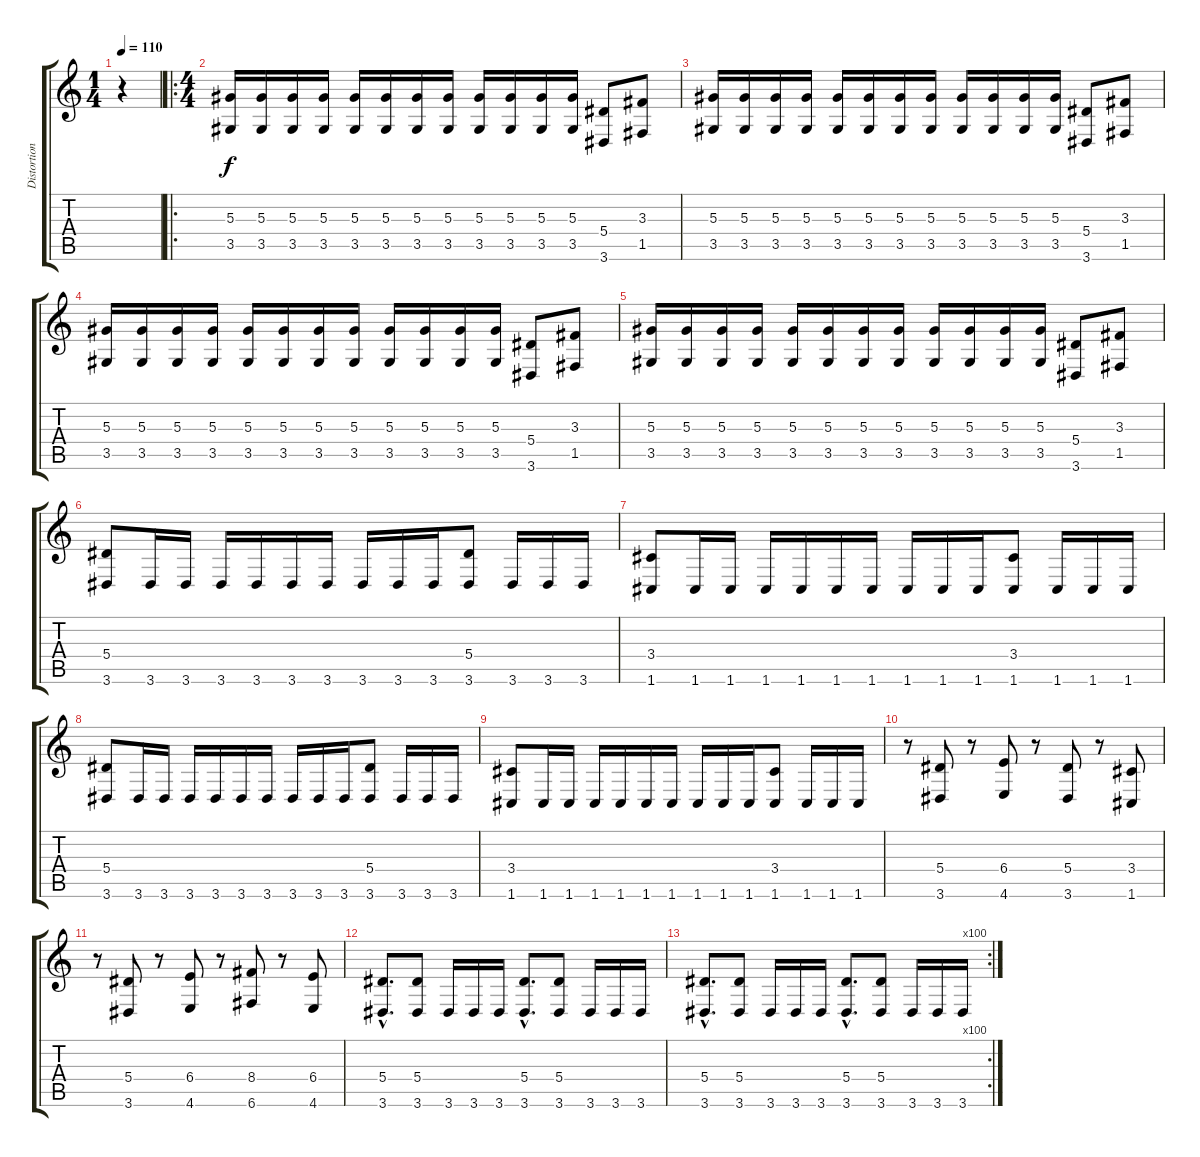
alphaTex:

\track ("Distortion Guitar (Rhythm)" "Distortion") {instrument distortionguitar}
\staff {score tabs}
\tuning (C4 G3 Eb3 Bb2 F2 C2) {hide}
\ts (1 4)
\tempo 110
\clef g2
\ks c
r.4{dy f instrument distortionguitar} |
\ro
\ts (4 4)
(5.3 3.5).16 (5.3 3.5).16 (5.3 3.5).16 (5.3 3.5).16 (5.3 3.5).16 (5.3 3.5).16 (5.3 3.5).16 (5.3 3.5).16 (5.3 3.5).16 (5.3 3.5).16 (5.3 3.5).16 (5.3 3.5).16 (5.4 3.6).8 (3.3 1.5).8 |
(5.3 3.5).16 (5.3 3.5).16 (5.3 3.5).16 (5.3 3.5).16 (5.3 3.5).16 (5.3 3.5).16 (5.3 3.5).16 (5.3 3.5).16 (5.3 3.5).16 (5.3 3.5).16 (5.3 3.5).16 (5.3 3.5).16 (5.4 3.6).8 (3.3 1.5).8 |
(5.3 3.5).16 (5.3 3.5).16 (5.3 3.5).16 (5.3 3.5).16 (5.3 3.5).16 (5.3 3.5).16 (5.3 3.5).16 (5.3 3.5).16 (5.3 3.5).16 (5.3 3.5).16 (5.3 3.5).16 (5.3 3.5).16 (5.4 3.6).8 (3.3 1.5).8 |
(5.3 3.5).16 (5.3 3.5).16 (5.3 3.5).16 (5.3 3.5).16 (5.3 3.5).16 (5.3 3.5).16 (5.3 3.5).16 (5.3 3.5).16 (5.3 3.5).16 (5.3 3.5).16 (5.3 3.5).16 (5.3 3.5).16 (5.4 3.6).8 (3.3 1.5).8 |
(5.4 3.6).8 3.6.16 3.6.16 3.6.16 3.6.16 3.6.16 3.6.16 3.6.16 3.6.16 3.6.16 (5.4 3.6).8 3.6.16 3.6.16 3.6.16 |
(3.4 1.6).8 1.6.16 1.6.16 1.6.16 1.6.16 1.6.16 1.6.16 1.6.16 1.6.16 1.6.16 (3.4 1.6).8 1.6.16 1.6.16 1.6.16 |
(5.4 3.6).8 3.6.16 3.6.16 3.6.16 3.6.16 3.6.16 3.6.16 3.6.16 3.6.16 3.6.16 (5.4 3.6).8 3.6.16 3.6.16 3.6.16 |
(3.4 1.6).8 1.6.16 1.6.16 1.6.16 1.6.16 1.6.16 1.6.16 1.6.16 1.6.16 1.6.16 (3.4 1.6).8 1.6.16 1.6.16 1.6.16 |
r.8 (5.4 3.6).8 r.8 (6.4 4.6).8 r.8 (5.4 3.6).8 r.8 (3.4 1.6).8 |
r.8 (5.4 3.6).8 r.8 (6.4 4.6).8 r.8 (8.4 6.6).8 r.8 (6.4 4.6).8 |
(5.4{hac} 3.6{hac}).8{d} (5.4 3.6).8 3.6.16 3.6.16 3.6.16 (5.4{hac} 3.6{hac}).8{d} (5.4 3.6).8 3.6.16 3.6.16 3.6.16 |
\rc 100
(5.4{hac} 3.6{hac}).8{d} (5.4 3.6).8 3.6.16 3.6.16 3.6.16 (5.4{hac} 3.6{hac}).8{d} (5.4 3.6).8 3.6.16 3.6.16 3.6.16
